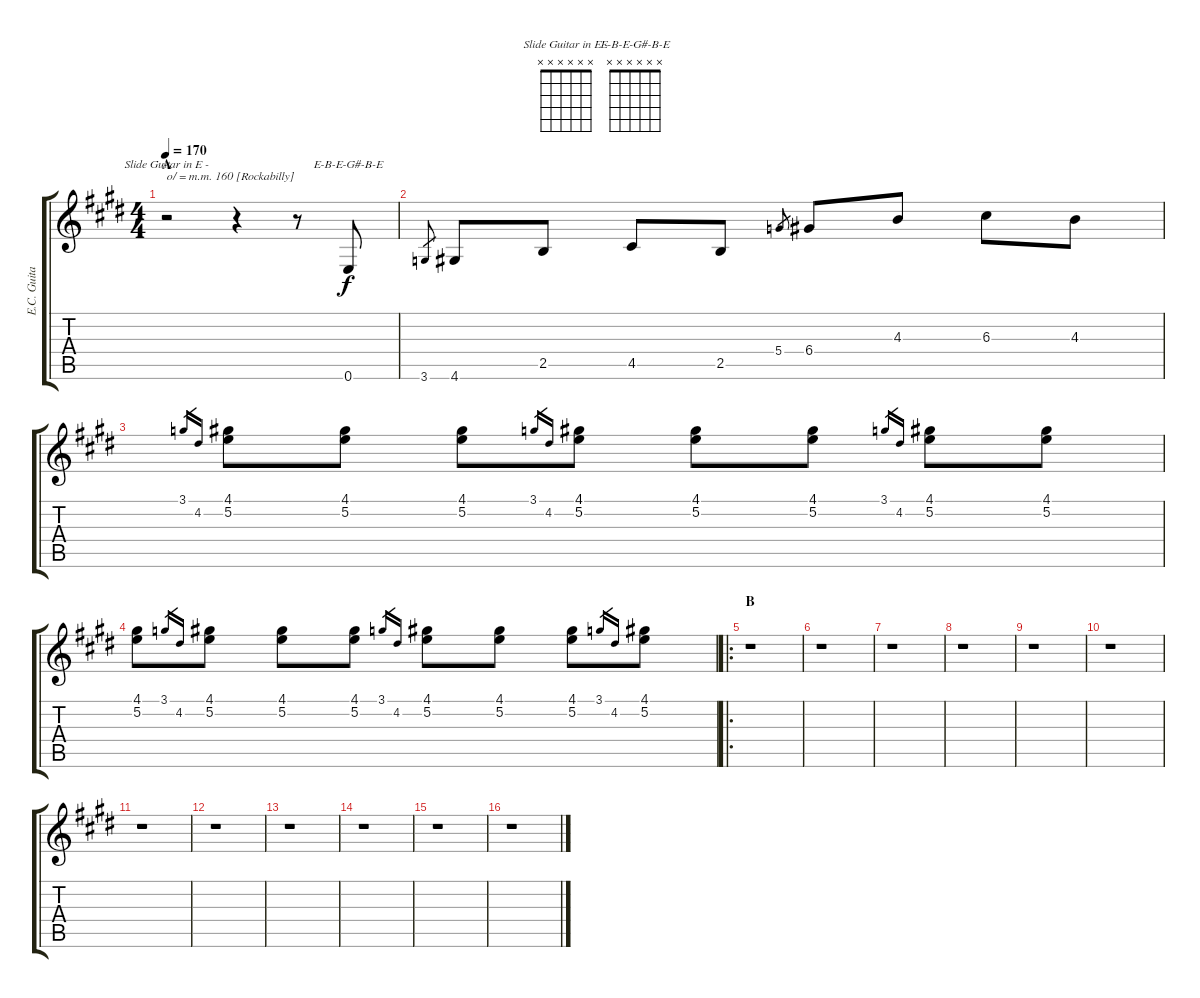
\track ("E.C. Guitar I [Normal Tuning]" "E.C. Guita") {instrument distortionguitar}
\staff {score tabs}
\tuning (E4 B3 G3 D3 A2 E2) {hide}
\chord ("Slide Guitar in E - " x x x x x x)
\chord ("E-B-E-G#-B-E" x x x x x x)
\ts (4 4)
\section ("" "A")
\tempo 170
\clef g2
\ks e
r.2{ch "Slide Guitar in E - " txt "o/ = m.m. 160 [Rockabilly]" dy f instrument distortionguitar} r.4 r.8 0.6.8{ch "E-B-E-G#-B-E"} |
3.6.8{gr} 4.6.8 2.5.8 4.5.8 2.5.8 5.4.8{gr} 6.4.8 4.3.8 6.3.8 4.3.8 |
3.1.16{gr} 4.2.16{gr} (4.1 5.2).8 (4.1 5.2).8 (4.1 5.2).8 3.1.16{gr} 4.2.16{gr} (4.1 5.2).8 (4.1 5.2).8 (4.1 5.2).8 3.1.16{gr} 4.2.16{gr} (4.1 5.2).8 (4.1 5.2).8 |
(4.1 5.2).8 3.1.16{gr} 4.2.16{gr} (4.1 5.2).8 (4.1 5.2).8 (4.1 5.2).8 3.1.16{gr} 4.2.16{gr} (4.1 5.2).8 (4.1 5.2).8 (4.1 5.2).8 3.1.16{gr} 4.2.16{gr} (4.1 5.2).8 |
\ro
\section ("" "B")
r.1 |
r.1 |
r.1 |
r.1 |
r.1 |
r.1 |
r.1 |
r.1 |
r.1 |
r.1 |
r.1 |
r.1
